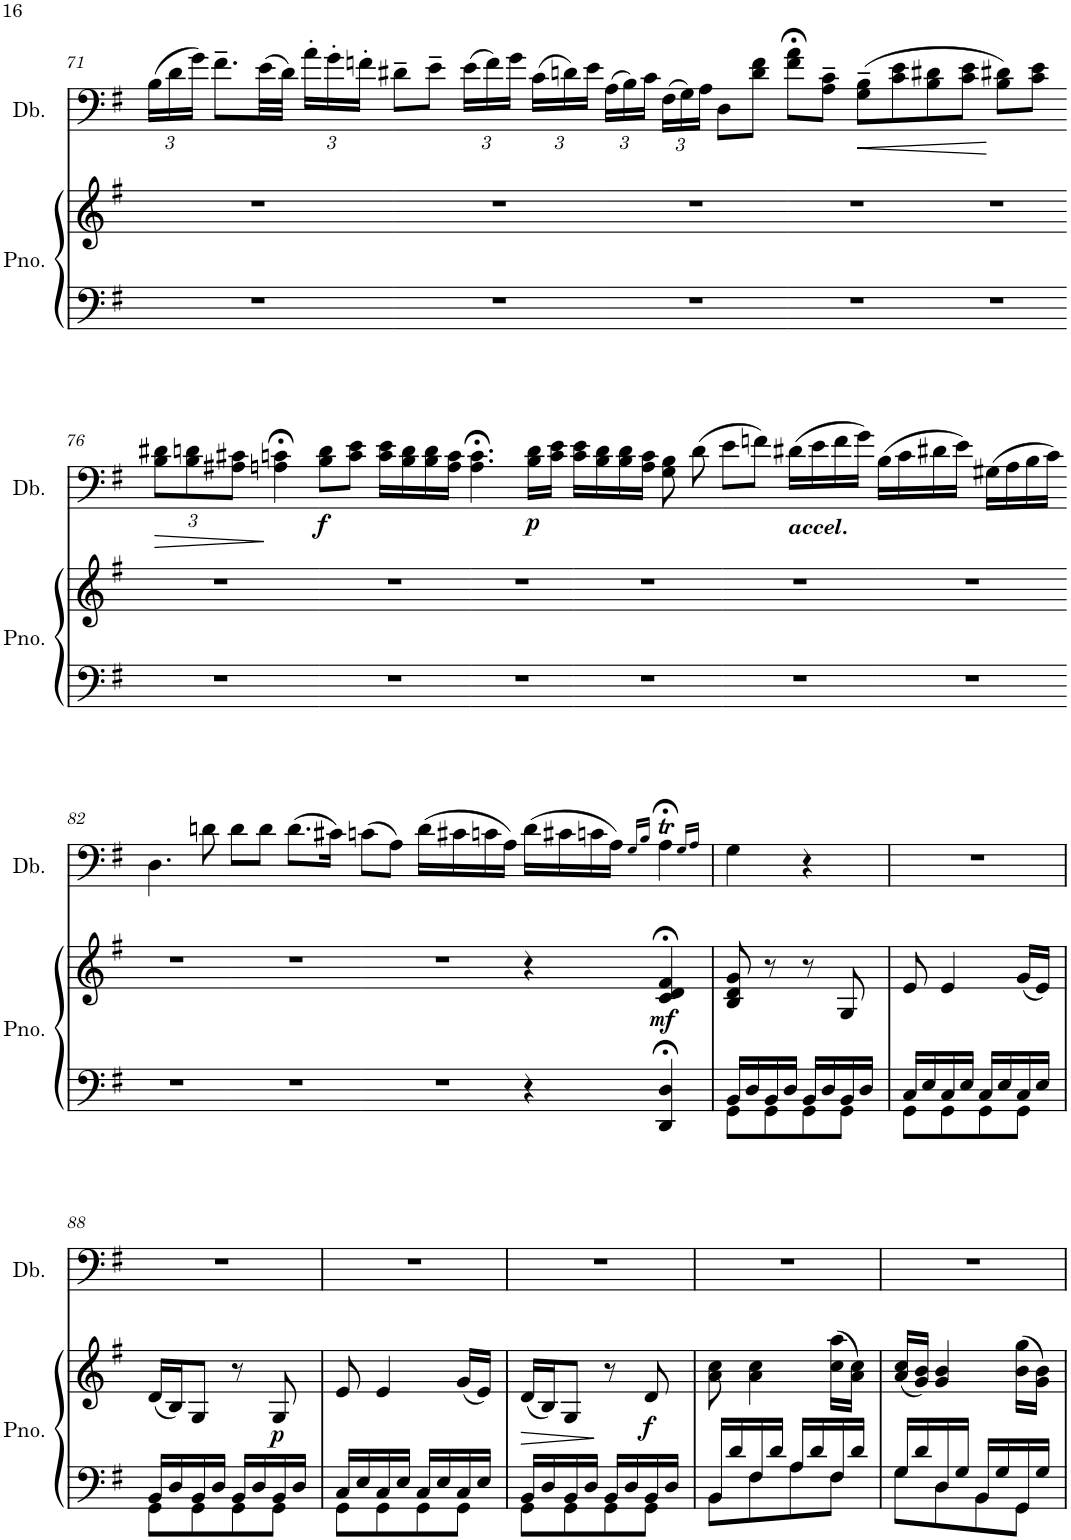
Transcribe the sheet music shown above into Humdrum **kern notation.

**kern	**kern	**dynam	**kern	**dynam
*part2	*part2	*part2	*part1	*part1
*staff3	*staff2	*staff2/3	*staff1	*staff1
*I"Piano	*	*	*I"Double Bass	*
*I'Pno.	*	*	*I'Db.	*
!!LO:PB:g=z
*clefF4	*clefG2	*	*clefF4	*
*	*	*	*Trd7c12	*
*k[f#]	*k[f#]	*	*k[f#]	*
*M4/8	*M4/8	*	*M4/8	*
*	*	*	*Xbrackettup	*
=71	=71	=71	=71	=71
2r	2r	.	(24B\LL	.
.	.	.	24d\	.
.	.	.	24g\JJ)	.
.	.	.	8.f#~\L	.
.	.	.	(32e\LL	.
.	.	.	32d\JJJ)	.
.	.	.	24a'\LL	.
.	.	.	24g'\	.
.	.	.	24fn'\JJ	.
=72-	=72-	=72-	=72-	=72-
2r	2r	.	8d#X~\L	.
.	.	.	8e~\J	.
.	.	.	(24e\LL	.
.	.	.	24f#\)	.
.	.	.	24g\JJ	.
.	.	.	(24c\LL	.
.	.	.	24dn\)	.
.	.	.	24e\JJ	.
=73-	=73-	=73-	=73-	=73-
2r	2r	.	(24A\LL	.
.	.	.	24B\)	.
.	.	.	24c\JJ	.
.	.	.	(24F#\LL	.
.	.	.	24G\)	.
.	.	.	24A\JJ	.
.	.	.	8D\L	.
.	.	.	8d\ 8f#\J	.
=74-	=74-	=74-	=74-	=74-
2r	2r	.	8f#\;< 8a\;<L	.
.	.	.	8A\~ 8c\~J	.
!	!	!	!	!LO:HP:b
.	.	.	(8G\~ 8B\~L	<
.	.	.	8c\ 8e\	.
=75-	=75-	=75-	=75-	=75-
2r	2r	.	8B\ 8d#X\	.
.	.	.	8c\ 8e\J	.
.	.	.	8B\ 8d#X\L)	[
.	.	.	8c\ 8e\J	.
!!LO:LB:g=z
=76-	=76-	=76-	=76-	=76-
!	!	!	!	!LO:HP:b
2r	2r	.	12B\ 12d#X\L	>
.	.	.	12B\ 12dn\	.
.	.	.	12A#X\ 12c#X\J	.
.	.	.	4An\;< 4cn\;<	]
=77-	=77-	=77-	=77-	=77-
!	!	!	!	!LO:DY:b
2r	2r	.	8B\ 8d\L	f
.	.	.	8c\ 8e\J	.
.	.	.	16c\ 16e\LL	.
.	.	.	16B\ 16d\	.
.	.	.	16B\ 16d\	.
.	.	.	16A\ 16c\JJ	.
=78-	=78-	=78-	=78-	=78-
2r	2r	.	4.A\;< 4.c\;<	.
!	!	!	!	!LO:DY:b
.	.	.	16B\ 16d\LL	p
.	.	.	16c\ 16e\JJ	.
=79-	=79-	=79-	=79-	=79-
2r	2r	.	16c\ 16e\LL	.
.	.	.	16B\ 16d\	.
.	.	.	16B\ 16d\	.
.	.	.	16A\ 16c\JJ	.
.	.	.	8G\ 8B\	.
.	.	.	(8d\	.
=80-	=80-	=80-	=80-	=80-
2r	2r	.	8e\L	.
.	.	.	8fn\J)	.
!	!	!	!LO:TX:b:Bi:t=accel.	!
.	.	.	(16d#X\LL	.
.	.	.	16e\	.
.	.	.	16f\	.
.	.	.	16g\JJ)	.
=81-	=81-	=81-	=81-	=81-
2r	2r	.	(16B\LL	.
.	.	.	16c\	.
.	.	.	16d#X\	.
.	.	.	16e\JJ)	.
.	.	.	(16G#X\LL	.
.	.	.	16A\	.
.	.	.	16B\	.
.	.	.	16c\JJ)	.
!!LO:LB:g=z
=82-	=82-	=82-	=82-	=82-
2r	2r	.	4.D\	.
.	.	.	8dn\	.
=83-	=83-	=83-	=83-	=83-
2r	2r	.	8d\L	.
.	.	.	8d\J	.
.	.	.	(8.d\L	.
.	.	.	16c#X\Jk)	.
=84-	=84-	=84-	=84-	=84-
2r	2r	.	(8cn\L	.
.	.	.	8A\J)	.
.	.	.	(16d\LL	.
.	.	.	16c#X\	.
.	.	.	16cn\	.
.	.	.	16A\JJ)	.
=85-	=85-	=85-	=85-	=85-
4r	4r	.	(16d\LL	.
.	.	.	16c#X\	.
.	.	.	16cn\	.
.	.	.	16A\JJ)	.
.	.	.	16qG/LL	.
.	.	.	16qB/JJ	.
!	!	!LO:DY:b	!	!
4DD/;< 4D/;<	4c/;< 4d/;< 4f#/;<	mf	4A;<T\	.
.	.	.	16qG/LL	.
.	.	.	16qA/JJ	.
=86	=86	=86	=86	=86
*^	*	*	*	*
16BB/LL	8GG\L	8B/ 8d/ 8g/	.	4G\	.
16D/	.	.	.	.	.
16BB/	8GG\	8r	.	.	.
16D/JJ	.	.	.	.	.
16BB/LL	8GG\	8r	.	4r	.
16D/	.	.	.	.	.
16BB/	8GG\J	8G/	.	.	.
16D/JJ	.	.	.	.	.
=87	=87	=87	=87	=87	=87
16C/LL	8GG\L	8e/	.	2r	.
16E/	.	.	.	.	.
16C/	8GG\	4e/	.	.	.
16E/JJ	.	.	.	.	.
16C/LL	8GG\	.	.	.	.
16E/	.	.	.	.	.
16C/	8GG\J	(16g/LL	.	.	.
16E/JJ	.	16e/JJ)	.	.	.
!!LO:LB:g=z
=88	=88	=88	=88	=88	=88
16BB/LL	8GG\L	(16d/LL	.	2r	.
16D/	.	16B/J)	.	.	.
16BB/	8GG\	8G/J	.	.	.
16D/JJ	.	.	.	.	.
16BB/LL	8GG\	8r	.	.	.
16D/	.	.	.	.	.
!	!	!	!LO:DY:b	!	!
16BB/	8GG\J	8G/	p	.	.
16D/JJ	.	.	.	.	.
=89	=89	=89	=89	=89	=89
16C/LL	8GG\L	8e/	.	2r	.
16E/	.	.	.	.	.
16C/	8GG\	4e/	.	.	.
16E/JJ	.	.	.	.	.
16C/LL	8GG\	.	.	.	.
16E/	.	.	.	.	.
16C/	8GG\J	(16g/LL	.	.	.
16E/JJ	.	16e/JJ)	.	.	.
=90	=90	=90	=90	=90	=90
!	!	!	!LO:HP:b	!	!
16BB/LL	8GG\L	(16d/LL	>	2r	.
16D/	.	16B/J)	.	.	.
16BB/	8GG\	8G/J	.	.	.
16D/JJ	.	.	.	.	.
16BB/LL	8GG\	8r	]	.	.
16D/	.	.	.	.	.
!	!	!	!LO:DY:b	!	!
16BB/	8GG\J	8d/	f	.	.
16D/JJ	.	.	.	.	.
=91	=91	=91	=91	=91	=91
16BB/LL	8BB\L	8a\ 8cc\	.	2r	.
16d/	.	.	.	.	.
16F#/	8F#\	4a\ 4cc\	.	.	.
16d/JJ	.	.	.	.	.
16A/LL	8A\	.	.	.	.
16d/	.	.	.	.	.
16F#/	8F#\J	(16cc\ 16aa\LL	.	.	.
16d/JJ	.	16a\ 16cc\JJ)	.	.	.
=92	=92	=92	=92	=92	=92
16G/LL	8G\L	(16a/ 16cc/LL	.	2r	.
16d/	.	16g/ 16b/JJ)	.	.	.
16D/	8D\	4g/ 4b/	.	.	.
16G/JJ	.	.	.	.	.
16BB/LL	8BB\	.	.	.	.
16G/	.	.	.	.	.
16GG/	8GG\J	(16b\ 16gg\LL	.	.	.
16G/JJ	.	16g\ 16b\JJ)	.	.	.
*v	*v	*	*	*	*
=	=	=	=	=
*-	*-	*-	*-	*-
